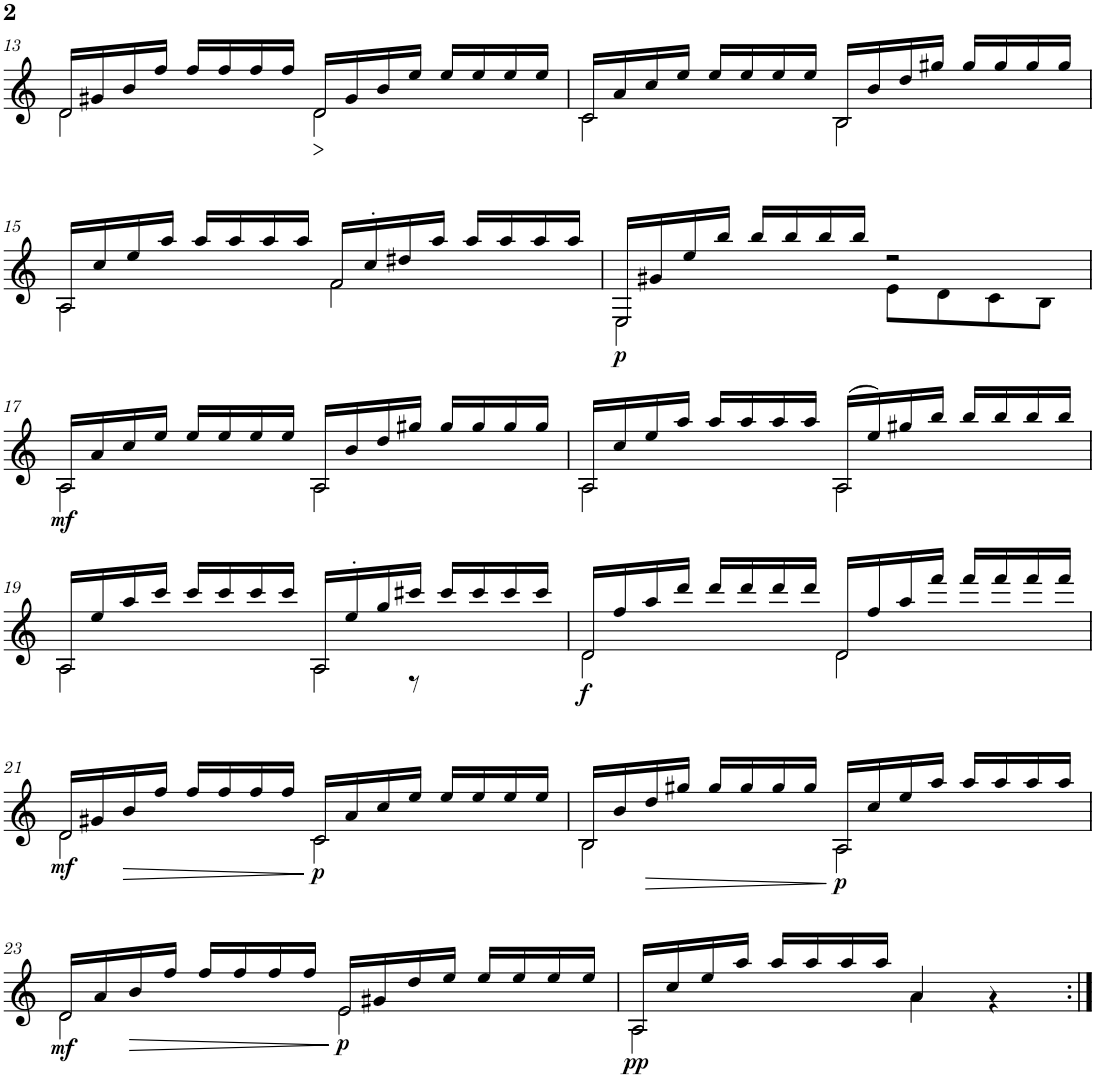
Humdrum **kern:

**kern	**dynam
*part1	*part1
*staff1	*staff1
*I"Voice	*
*I'V	*
!!LO:PB:g=z
*clefG2	*
*k[]	*
*M2/4	*
=13	=13
!LO:N:head=open	!
*^	*
16d/LL	2d\	.
16g#X/	.	.
16b/	.	.
16ff/JJ	.	.
16ff/LL	.	.
16ff/	.	.
16ff/	.	.
16ff/JJ	.	.
!LO:N:head=open	!	!LO:HP:b
16d/LL	2d\	>
16g#/	.	.
16b/	.	.
16ee/JJ	.	.
16ee/LL	.	.
16ee/	.	.
16ee/	.	.
16ee/JJ	.	.
=14	=14	=14
!LO:N:head=open	!	!
16c/LL	2c\	.
16a/	.	.
16cc/	.	.
16ee/JJ	.	.
16ee/LL	.	.
16ee/	.	.
16ee/	.	.
16ee/JJ	.	.
!LO:N:head=open	!	!
16B/LL	2B\	.
16b/	.	.
16dd/	.	.
16gg#X/JJ	.	.
16gg#/LL	.	.
16gg#/	.	.
16gg#/	.	.
16gg#/JJ	.	.
!!LO:LB:g=z	!!
=15	=15	=15
!LO:N:head=open	!	!
16A/LL	2A\	.
16cc/	.	.
16ee/	.	.
16aa/JJ	.	.
16aa/LL	.	.
16aa/	.	.
16aa/	.	.
16aa/JJ	.	.
!LO:N:head=open	!	!
16f/LL	2f\	.
16cc'/	.	.
16dd#X/	.	.
16aa/JJ	.	.
16aa/LL	.	.
16aa/	.	.
16aa/	.	.
16aa/JJ	.	.
=16	=16	=16
!LO:N:head=open	!	!LO:DY:b
16E/LL	2E\	p
16g#X/	.	.
16ee/	.	.
16bb/JJ	.	.
16bb/LL	.	.
16bb/	.	.
16bb/	.	.
16bb/JJ	.	.
2r	8e\L	.
.	8d\	.
.	8c\	.
.	8B\J	.
!!LO:LB:g=z	!!
=17	=17	=17
!LO:N:head=open	!	!LO:DY:b
16A/LL	2A\	mf
16a/	.	.
16cc/	.	.
16ee/JJ	.	.
16ee/LL	.	.
16ee/	.	.
16ee/	.	.
16ee/JJ	.	.
!LO:N:head=open	!	!
16A/LL	2A\	.
16b/	.	.
16dd/	.	.
16gg#X/JJ	.	.
16gg#/LL	.	.
16gg#/	.	.
16gg#/	.	.
16gg#/JJ	.	.
=18	=18	=18
!LO:N:head=open	!	!
16A/LL	2A\	.
16cc/	.	.
16ee/	.	.
16aa/JJ	.	.
16aa/LL	.	.
16aa/	.	.
16aa/	.	.
16aa/JJ	.	.
!LO:N:head=open	!	!
(>16A/LL	2A\	.
16ee/)	.	.
16gg#X/	.	.
16bb/JJ	.	.
16bb/LL	.	.
16bb/	.	.
16bb/	.	.
16bb/JJ	.	.
*v	*v	*
!!LO:LB:g=z
=19	=19
!LO:N:head=open	!
*^	*
*	*^	*
16A/LL	2A\	8.ryy	.
16ee/	.	.	.
16aa/	.	.	.
*	*v	*v	*
16ccc/JJ	.	.
16ccc/LL	.	.
16ccc/	.	.
16ccc/	.	.
16ccc/JJ	.	.
!LO:N:head=open	!	!
16A/LL	2A\	.
16ee'/	.	.
16gg/	.	.
*	*^	*
16ccc#X/JJ	.	8r	.
16ccc#/LL	.	.	.
16ccc#/	.	8.ryy	.
16ccc#/	.	.	.
16ccc#/JJ	.	.	.
*v	*v	*v	*
=20	=20
!LO:N:head=open	!LO:DY:b
*^	*
16d/LL	2d\	f
16ff/	.	.
16aa/	.	.
16ddd/JJ	.	.
16ddd/LL	.	.
16ddd/	.	.
16ddd/	.	.
16ddd/JJ	.	.
!LO:N:head=open	!	!
16d/LL	2d\	.
16ff/	.	.
16aa/	.	.
16fff/JJ	.	.
16fff/LL	.	.
16fff/	.	.
16fff/	.	.
16fff/JJ	.	.
!!LO:LB:g=z	!!
=21	=21	=21
!LO:N:head=open	!	!LO:DY:b
16d/LL	2d\	mf
16g#X/	.	.
!	!	!LO:HP:b
16b/	.	>
16ff/JJ	.	.
16ff/LL	.	.
16ff/	.	.
16ff/	.	.
16ff/JJ	.	.
!LO:N:head=open	!	!LO:DY:n=1:b
16c/LL	2c\	] p
16a/	.	.
16cc/	.	.
16ee/JJ	.	.
16ee/LL	.	.
16ee/	.	.
16ee/	.	.
16ee/JJ	.	.
=22	=22	=22
!LO:N:head=open	!	!
16B/LL	2B\	.
16b/	.	.
!	!	!LO:HP:b
16dd/	.	>
16gg#X/JJ	.	.
16gg#/LL	.	.
16gg#/	.	.
16gg#/	.	.
16gg#/JJ	.	.
!LO:N:head=open	!	!LO:DY:n=1:b
16A/LL	2A\	] p
16cc/	.	.
16ee/	.	.
16aa/JJ	.	.
16aa/LL	.	.
16aa/	.	.
16aa/	.	.
16aa/JJ	.	.
!!LO:LB:g=z	!!
=23	=23	=23
!LO:N:head=open	!	!LO:DY:b
16d/LL	2d\	mf
16a/	.	.
16b/	.	.
16ff/JJ	.	.
16ff/LL	.	.
16ff/	.	.
16ff/	.	.
16ff/JJ	.	.
!LO:N:head=open	!	!LO:DY:n=1:b
16e/LL	2e\	] p
16g#X/	.	.
16dd/	.	.
16ee/JJ	.	.
16ee/LL	.	.
16ee/	.	.
16ee/	.	.
16ee/JJ	.	.
=24	=24	=24
!LO:N:head=open	!	!LO:DY:b
16A/LL	2A\	pp
16cc/	.	.
16ee/	.	.
16aa/JJ	.	.
16aa/LL	.	.
16aa/	.	.
16aa/	.	.
16aa/JJ	.	.
4a/	4a\	.
4ryy	4r	.
*v	*v	*
=:|!	=:|!
*-	*-
